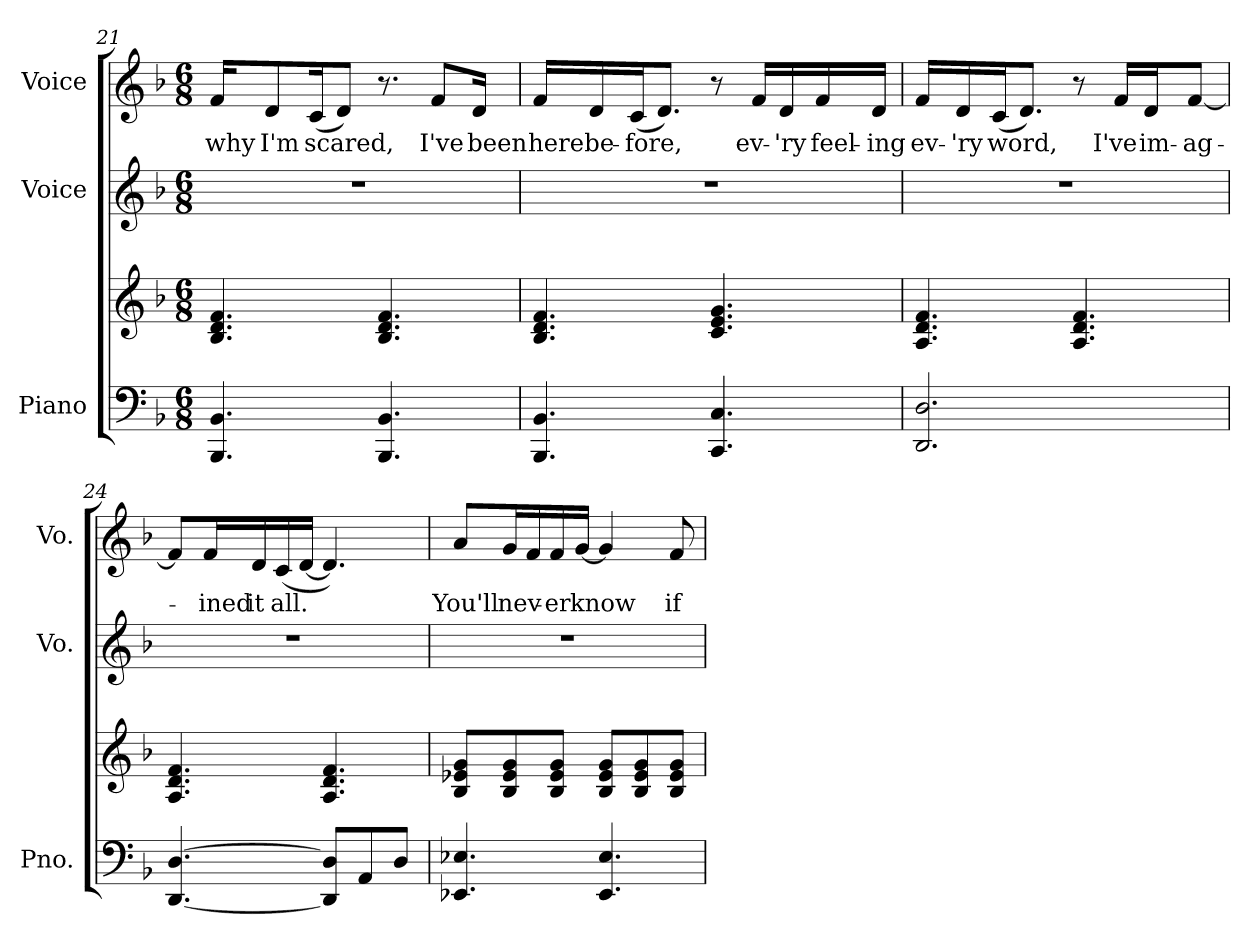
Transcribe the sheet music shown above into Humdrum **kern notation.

**kern	**kern	**kern	**kern	**text
*part3	*part3	*part2	*part1	*part1
*staff4	*staff3	*staff2	*staff1	*staff1
*I"Piano	*	*I"Voice	*I"Voice	*
*I'Pno.	*	*I'Vo.	*I'Vo.	*
!!LO:LB:g=z
*clefF4	*clefG2	*clefG2	*clefG2	*
*k[b-]	*k[b-]	*k[b-]	*k[b-]	*
*M6/8	*M6/8	*M6/8	*M6/8	*
=21	=21	=21	=21	=21
!	!	!	!	!LO:LY:b
4.BBB-/ 4.BB-/	4.B-/ 4.d/ 4.f/	2.r	16f/KL	why
!	!	!	!	!LO:LY:b
.	.	.	8d/	I'm
!	!	!	!	!LO:LY:b
.	.	.	(16c/K	scared,
.	.	.	8d/J)	.
4.BBB-/ 4.BB-/	4.B-/ 4.d/ 4.f/	.	8.r	.
!	!	!	!	!LO:LY:b
.	.	.	8f/L	I've
!	!	!	!	!LO:LY:b
.	.	.	16d/Jk	been
=22	=22	=22	=22	=22
!	!	!	!	!LO:LY:b
4.BBB-/ 4.BB-/	4.B-/ 4.d/ 4.f/	2.r	16f/LL	here
!	!	!	!	!LO:LY:b
.	.	.	16d/	be-
!	!	!	!	!LO:LY:b
.	.	.	(16c/J	-fore,
.	.	.	8.d/J)	.
4.CC/ 4.C/	4.c/ 4.e/ 4.g/	.	8r	.
!	!	!	!	!LO:LY:b
.	.	.	16f/LL	ev-
!	!	!	!	!LO:LY:b
.	.	.	16d/	-'ry
!	!	!	!	!LO:LY:b
.	.	.	16f/	feel-
!	!	!	!	!LO:LY:b
.	.	.	16d/JJ	-ing
=23	=23	=23	=23	=23
!	!	!	!	!LO:LY:b
2.DD/ 2.D/	4.A/ 4.d/ 4.f/	2.r	16f/LL	ev-
!	!	!	!	!LO:LY:b
.	.	.	16d/	-'ry
!	!	!	!	!LO:LY:b
.	.	.	(16c/J	word,
.	.	.	8.d/J)	.
.	4.A/ 4.d/ 4.f/	.	8r	.
!	!	!	!	!LO:LY:b
.	.	.	16f/LL	I've
!	!	!	!	!LO:LY:b
.	.	.	16d/J	im-
!	!	!	!	!LO:LY:b
.	.	.	[8f/J	-ag-
!!LO:PB:g=z
=24	=24	=24	=24	=24
[4.DD/ [4.D/	4.A/ 4.d/ 4.f/	2.r	8f/L]	.
!	!	!	!	!LO:LY:b
.	.	.	16f/L	-ined
!	!	!	!	!LO:LY:b
.	.	.	16d/	it
!	!	!	!	!LO:LY:b
.	.	.	(16c/	all.
.	.	.	[16d/JJ	.
8DD/] 8D/]L	4.A/ 4.d/ 4.f/	.	4.d/])	.
8AA/	.	.	.	.
8D/J	.	.	.	.
=25	=25	=25	=25	=25
!	!	!	!	!LO:LY:b
4.EE-X/ 4.E-X/	8B-/ 8e-X/ 8g/L	2.r	8a/L	You'll
!	!	!	!	!LO:LY:b
.	8B-/ 8e-/ 8g/	.	16g/L	nev-
.	.	.	16f/	.
!	!	!	!	!LO:LY:b
.	8B-/ 8e-/ 8g/J	.	16f/	-er
!	!	!	!	!LO:LY:b
.	.	.	[16g/JJ	know
4.EE-/ 4.E-/	8B-/ 8e-/ 8g/L	.	4g/]	.
.	8B-/ 8e-/ 8g/	.	.	.
!	!	!	!	!LO:LY:b
.	8B-/ 8e-/ 8g/J	.	8f/	if
=	=	=	=	=
*-	*-	*-	*-	*-
